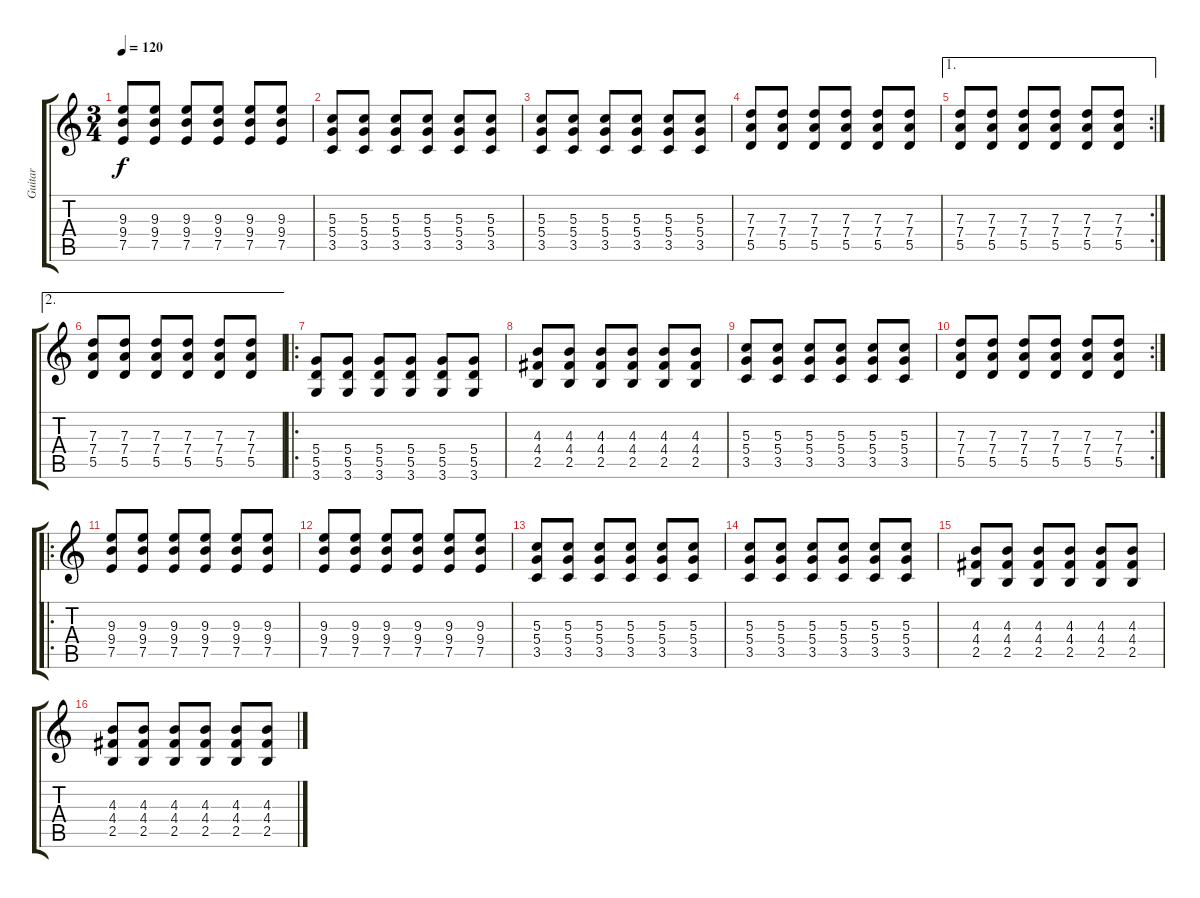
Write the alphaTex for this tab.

\track ("Guitar" "Guitar") {instrument distortionguitar}
\staff {score tabs}
\tuning (E4 B3 G3 D3 A2 E2) {hide}
\ts (3 4)
\tempo 120
\clef g2
\ks c
(9.3 9.4 7.5).8{dy f} (9.3 9.4 7.5).8 (9.3 9.4 7.5).8 (9.3 9.4 7.5).8 (9.3 9.4 7.5).8 (9.3 9.4 7.5).8 |
(5.3 5.4 3.5).8 (5.3 5.4 3.5).8 (5.3 5.4 3.5).8 (5.3 5.4 3.5).8 (5.3 5.4 3.5).8 (5.3 5.4 3.5).8 |
(5.3 5.4 3.5).8 (5.3 5.4 3.5).8 (5.3 5.4 3.5).8 (5.3 5.4 3.5).8 (5.3 5.4 3.5).8 (5.3 5.4 3.5).8 |
(7.3 7.4 5.5).8 (7.3 7.4 5.5).8 (7.3 7.4 5.5).8 (7.3 7.4 5.5).8 (7.3 7.4 5.5).8 (7.3 7.4 5.5).8 |
\ae 1
\rc 2
(7.3 7.4 5.5).8 (7.3 7.4 5.5).8 (7.3 7.4 5.5).8 (7.3 7.4 5.5).8 (7.3 7.4 5.5).8 (7.3 7.4 5.5).8 |
\ae 2
(7.3 7.4 5.5).8 (7.3 7.4 5.5).8 (7.3 7.4 5.5).8 (7.3 7.4 5.5).8 (7.3 7.4 5.5).8 (7.3 7.4 5.5).8 |
\ro
(5.4 5.5 3.6).8 (5.4 5.5 3.6).8 (5.4 5.5 3.6).8 (5.4 5.5 3.6).8 (5.4 5.5 3.6).8 (5.4 5.5 3.6).8 |
(4.3 4.4 2.5).8 (4.3 4.4 2.5).8 (4.3 4.4 2.5).8 (4.3 4.4 2.5).8 (4.3 4.4 2.5).8 (4.3 4.4 2.5).8 |
(5.3 5.4 3.5).8 (5.3 5.4 3.5).8 (5.3 5.4 3.5).8 (5.3 5.4 3.5).8 (5.3 5.4 3.5).8 (5.3 5.4 3.5).8 |
\rc 2
(7.3 7.4 5.5).8 (7.3 7.4 5.5).8 (7.3 7.4 5.5).8 (7.3 7.4 5.5).8 (7.3 7.4 5.5).8 (7.3 7.4 5.5).8 |
\ro
(9.3 9.4 7.5).8 (9.3 9.4 7.5).8 (9.3 9.4 7.5).8 (9.3 9.4 7.5).8 (9.3 9.4 7.5).8 (9.3 9.4 7.5).8 |
(9.3 9.4 7.5).8 (9.3 9.4 7.5).8 (9.3 9.4 7.5).8 (9.3 9.4 7.5).8 (9.3 9.4 7.5).8 (9.3 9.4 7.5).8 |
(5.3 5.4 3.5).8 (5.3 5.4 3.5).8 (5.3 5.4 3.5).8 (5.3 5.4 3.5).8 (5.3 5.4 3.5).8 (5.3 5.4 3.5).8 |
(5.3 5.4 3.5).8 (5.3 5.4 3.5).8 (5.3 5.4 3.5).8 (5.3 5.4 3.5).8 (5.3 5.4 3.5).8 (5.3 5.4 3.5).8 |
(4.3 4.4 2.5).8 (4.3 4.4 2.5).8 (4.3 4.4 2.5).8 (4.3 4.4 2.5).8 (4.3 4.4 2.5).8 (4.3 4.4 2.5).8 |
(4.3 4.4 2.5).8 (4.3 4.4 2.5).8 (4.3 4.4 2.5).8 (4.3 4.4 2.5).8 (4.3 4.4 2.5).8 (4.3 4.4 2.5).8
